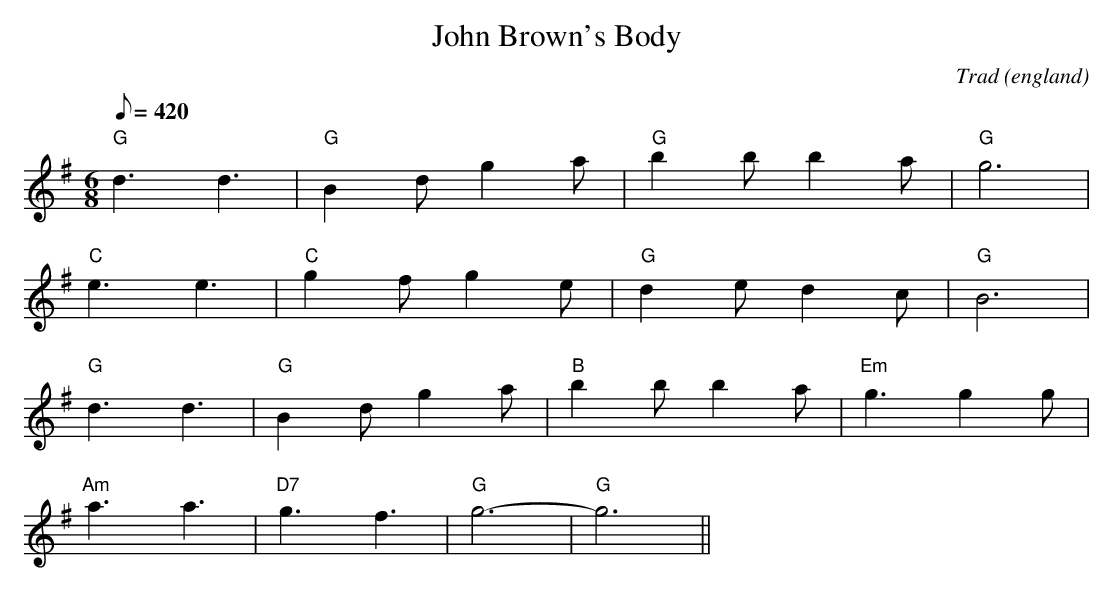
X:1
T:John Brown's Body
O:england
C:Trad
L:1/8
M:6/8
K:G
Q:420
"G"d3 d3 | "G"B2d g2a | "G"b2b b2a | "G"g6 |
"C"e3 e3 | "C"g2f g2e | "G"d2e d2c | "G"B6 |
"G"d3 d3 | "G"B2d g2a | "B"b2b b2a | "Em"g3 g2g |
"Am"a3 a3 | "D7"g3 f3 | "G"g6- | "G"g6 ||
